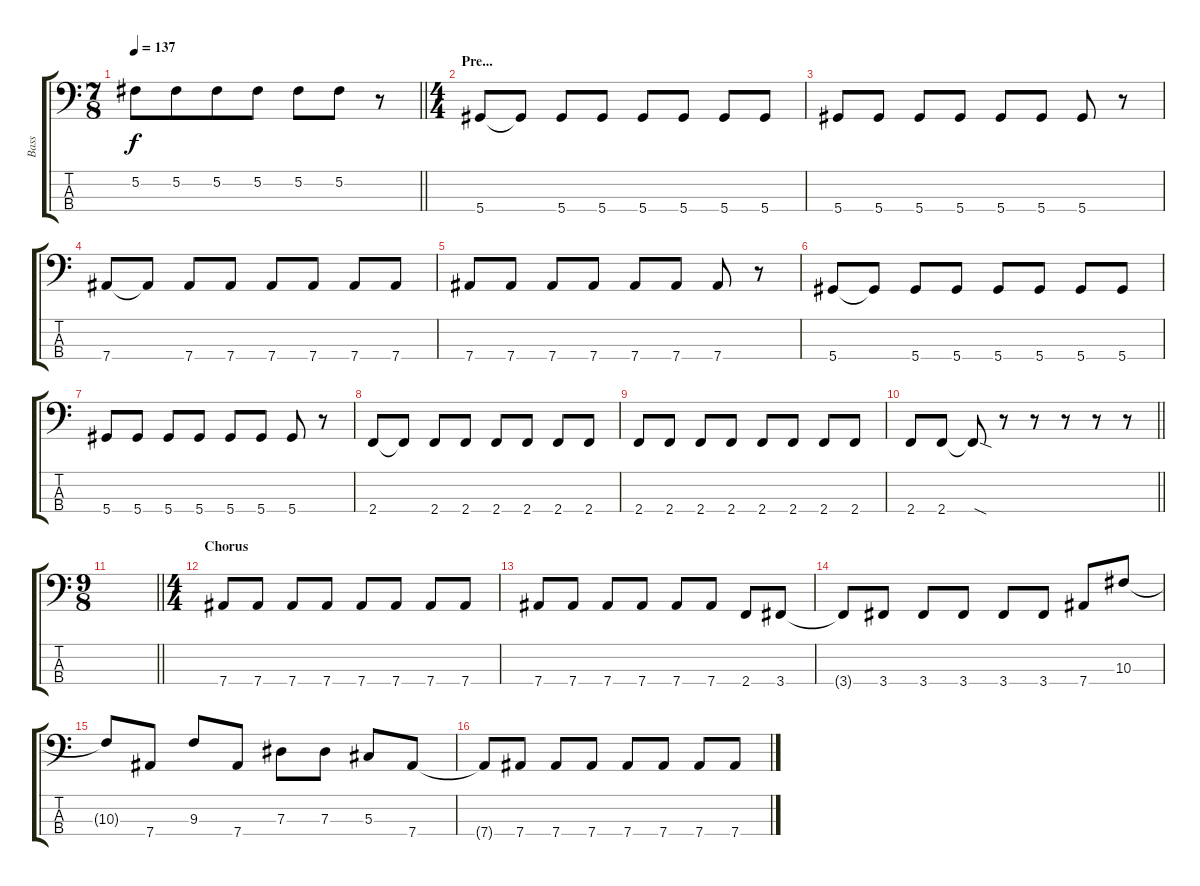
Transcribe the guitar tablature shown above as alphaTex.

\track ("Bass" "Bass") {instrument electricbassfinger}
\staff {score tabs}
\tuning (Gb2 Db2 Ab1 Eb1) {hide}
\ts (7 8)
\tempo 137
\clef f4
\barLineRight lightlight
\ks c
5.2.8{dy f} 5.2.8 5.2.8 5.2.8 5.2.8 5.2.8 r.8 |
\ts (4 4)
\section ("" "Pre...")
5.4.8 5.4{t}.8 5.4.8 5.4.8 5.4.8 5.4.8 5.4.8 5.4.8 |
5.4.8 5.4.8 5.4.8 5.4.8 5.4.8 5.4.8 5.4.8 r.8 |
7.4.8 7.4{t}.8 7.4.8 7.4.8 7.4.8 7.4.8 7.4.8 7.4.8 |
7.4.8 7.4.8 7.4.8 7.4.8 7.4.8 7.4.8 7.4.8 r.8 |
5.4.8 5.4{t}.8 5.4.8 5.4.8 5.4.8 5.4.8 5.4.8 5.4.8 |
5.4.8 5.4.8 5.4.8 5.4.8 5.4.8 5.4.8 5.4.8 r.8 |
2.4.8 2.4{t}.8 2.4.8 2.4.8 2.4.8 2.4.8 2.4.8 2.4.8 |
2.4.8 2.4.8 2.4.8 2.4.8 2.4.8 2.4.8 2.4.8 2.4.8 |
\barLineRight lightlight
2.4.8 2.4.8 2.4{sod t}.8 r.8 r.8 r.8 r.8 r.8 |
\ts (9 8)
\barLineRight lightlight
|
\ts (4 4)
\section ("" "Chorus")
7.4.8 7.4.8 7.4.8 7.4.8 7.4.8 7.4.8 7.4.8 7.4.8 |
7.4.8 7.4.8 7.4.8 7.4.8 7.4.8 7.4.8 2.4.8 3.4.8 |
3.4{t}.8 3.4.8 3.4.8 3.4.8 3.4.8 3.4.8 7.4.8 10.3.8 |
10.3{t}.8 7.4.8 9.3.8 7.4.8 7.3.8 7.3.8 5.3.8 7.4.8 |
7.4{t}.8 7.4.8 7.4.8 7.4.8 7.4.8 7.4.8 7.4.8 7.4.8
